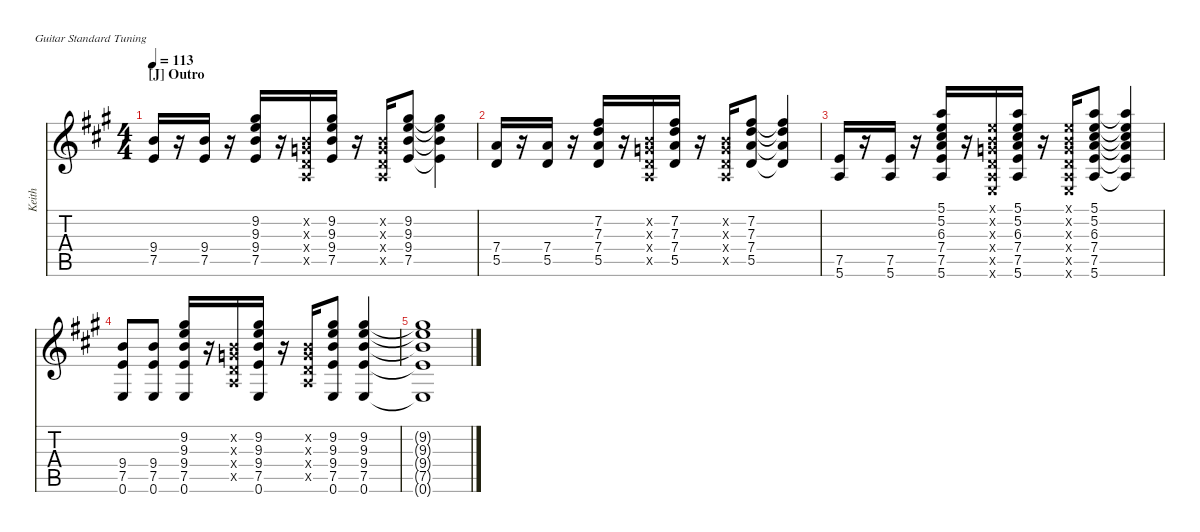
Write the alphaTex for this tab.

\defaultSystemsLayout 4
\hideDynamics
\bracketExtendMode nobrackets
\otherSystemsTrackNameOrientation horizontal
\track ("Keith Richards" "Keith") {instrument overdrivenguitar}
\staff {score tabs}
\tuning (E4 B3 G3 D3 A2 E2)
\ts (4 4)
\section ("J" "Outro")
\tempo 113
\clef g2
\ks a
(7.5 9.4).16{dy mf} r.16 (7.5 9.4).16 r.16 (7.5 9.4 9.3 9.2).16 r.16 (0.5{x} 0.4{x} 0.3{x} 0.2{x}).16 (7.5 9.4 9.3 9.2).16 r.16 (0.5{x} 0.4{x} 0.3{x} 0.2{x}).16 (7.5 9.4 9.3 9.2).8 (7.5{t} 9.4{t} 9.3{t} 9.2{t}).4 |
(5.5 7.4).16 r.16 (5.5 7.4).16 r.16 (5.5 7.4 7.3 7.2).16 r.16 (0.5{x} 0.4{x} 0.3{x} 0.2{x}).16 (5.5 7.4 7.3 7.2).16 r.16 (0.5{x} 0.4{x} 0.3{x} 0.2{x}).16 (5.5 7.4 7.3 7.2).8 (5.5{t} 7.4{t} 7.3{t} 7.2{t}).4 |
(5.6 7.5).16 r.16 (5.6 7.5).16 r.16 (5.6 7.5 7.4 6.3 5.2 5.1).16 r.16 (0.6{x} 0.5{x} 0.4{x} 0.3{x} 0.2{x} 0.1{x}).16 (5.6 7.5 7.4 6.3 5.2 5.1).16 r.16 (0.6{x} 0.5{x} 0.4{x} 0.3{x} 0.2{x} 0.1{x}).16 (5.6 7.5 7.4 6.3 5.2 5.1).8 (5.6{t} 7.5{t} 7.4{t} 6.3{t} 5.2{t} 5.1{t}).4 |
(0.6 7.5 9.4).8 (0.6 7.5 9.4).8 (0.6 7.5 9.4 9.3 9.2).16 r.16 (0.5{x} 0.4{x} 0.3{x} 0.2{x}).16 (0.6 7.5 9.4 9.3 9.2).16 r.16 (0.5{x} 0.4{x} 0.3{x} 0.2{x}).16 (0.6 7.5 9.4 9.3 9.2).8 (0.6 7.5 9.4 9.3 9.2).4 |
(0.6{t} 7.5{t} 9.4{t} 9.3{t} 9.2{t}).1
